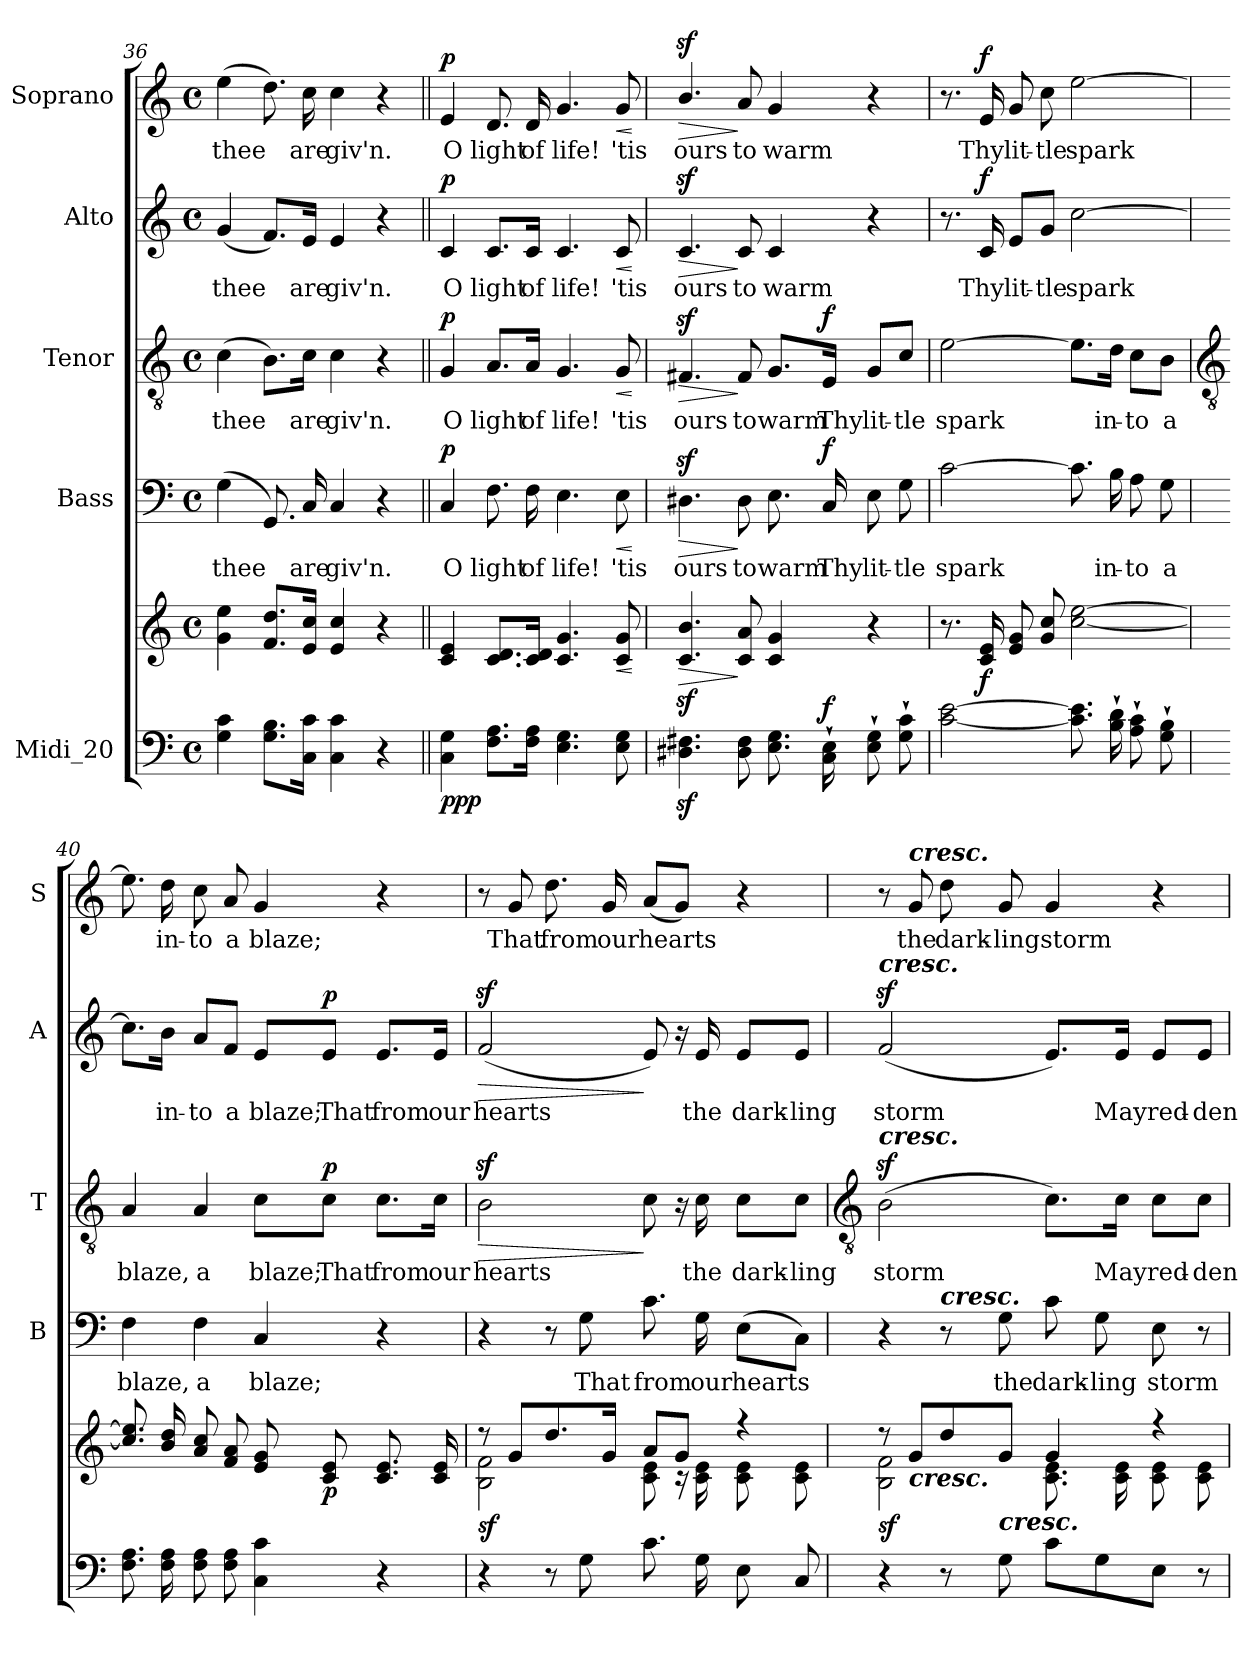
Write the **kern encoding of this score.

**kern	**kern	**dynam	**kern	**text	**dynam	**kern	**text	**dynam	**kern	**text	**dynam	**kern	**text	**dynam
*part5	*part5	*part5	*part4	*part4	*part4	*part3	*part3	*part3	*part2	*part2	*part2	*part1	*part1	*part1
*staff6	*staff5	*staff5/6	*staff4	*staff4	*staff4	*staff3	*staff3	*staff3	*staff2	*staff2	*staff2	*staff1	*staff1	*staff1
*I"Midi_20	*	*	*I"Bass	*	*	*I"Tenor	*	*	*I"Alto	*	*	*I"Soprano	*	*
*	*	*	*I'B	*	*	*I'T	*	*	*I'A	*	*	*I'S	*	*
!!LO:LB:g=z
*clefF4	*clefG2	*	*clefF4	*	*	*clefGv2	*	*	*clefG2	*	*	*clefG2	*	*
*k[]	*k[]	*	*k[]	*	*	*k[]	*	*	*k[]	*	*	*k[]	*	*
*C:	*C:	*	*C:	*	*	*C:	*	*	*C:	*	*	*C:	*	*
*M4/4	*M4/4	*	*M4/4	*	*	*M4/4	*	*	*M4/4	*	*	*M4/4	*	*
*met(c)	*met(c)	*	*met(c)	*	*	*met(c)	*	*	*met(c)	*	*	*met(c)	*	*
=36	=36	=36	=36	=36	=36	=36	=36	=36	=36	=36	=36	=36	=36	=36
!	!	!	!	!LO:LY:b	!	!	!LO:LY:b	!	!	!LO:LY:b	!	!	!LO:LY:b	!
4G 4c	4g 4ee	.	(4G	thee	.	(>4c	thee	.	(<4g	thee	.	(>4ee	thee	.
8.G 8.BL	8.f 8.ddL	.	8.GG)	.	.	8.B\L)	.	.	8.f/L)	.	.	8.dd)	.	.
!	!	!	!	!LO:LY:b	!	!	!LO:LY:b	!	!	!LO:LY:b	!	!	!LO:LY:b	!
16C 16cJ	16e 16ccJ	.	16C/	are	.	16c\Jk	are	.	16e/Jk	are	.	16cc	are	.
!	!	!	!	!LO:LY:b	!	!	!LO:LY:b	!	!	!LO:LY:b	!	!	!LO:LY:b	!
4C\ 4c\	4e 4cc	.	4C/	giv'n.	.	4c	giv'n.	.	4e	giv'n.	.	4cc	giv'n.	.
4r	4r	.	4r	.	.	4r	.	.	4r	.	.	4r	.	.
=37||	=37||	=37||	=37||	=37||	=37||	=37||	=37||	=37||	=37||	=37||	=37||	=37||	=37||	=37||
!	!	!LO:DY:b=2	!	!LO:LY:b	!	!	!LO:LY:b	!	!	!LO:LY:b	!	!	!LO:LY:b	!
!	!	!LO:DY:n=1:b	!	!	!LO:DY:b	!	!	!LO:DY:b	!	!	!LO:DY:b	!	!	!LO:DY:b
4C 4G	4c 4e	pp p	4C	O	p	4G	O	p	4c	O	p	4e	O	p
!	!	!	!	!LO:LY:b	!	!	!LO:LY:b	!	!	!LO:LY:b	!	!	!LO:LY:b	!
8.F\ 8.A\L	8.c 8.dL	.	8.F\	light	.	8.A/L	light	.	8.c/L	light	.	8.d	light	.
!	!	!	!	!LO:LY:b	!	!	!LO:LY:b	!	!	!LO:LY:b	!	!	!LO:LY:b	!
16F\ 16A\J	16c 16dJ	.	16F\	of	.	16A/Jk	of	.	16c/Jk	of	.	16d	of	.
!	!	!	!	!LO:LY:b	!	!	!LO:LY:b	!	!	!LO:LY:b	!	!	!LO:LY:b	!
4.E 4.G	4.c 4.g	.	4.E	life!	.	4.G	life!	.	4.c	life!	.	4.g	life!	.
!	!	!LO:HP:b	!	!LO:LY:b	!LO:HP:b	!	!LO:LY:b	!LO:HP:b	!	!LO:LY:b	!LO:HP:b	!	!LO:LY:b	!LO:HP:b
8E 8G	8c 8g	<	8E	'tis	<	8G	'tis	<	8c	'tis	<	8g	'tis	<
.	.	[	.	.	[	.	.	[	.	.	[	.	.	[
=38	=38	=38	=38	=38	=38	=38	=38	=38	=38	=38	=38	=38	=38	=38
!	!	!LO:HP:b	!	!LO:LY:b	!LO:HP:b	!	!LO:LY:b	!LO:HP:b	!	!LO:LY:b	!LO:HP:b	!	!LO:LY:b	!LO:HP:b
4.D#Xz< 4.F#Xz<	4.cz< 4.bz<	>	4.D#Xz<	ours	>	4.F#Xz<	ours	>	4.cz<	ours	>	4.bz</	ours	>
!	!	!	!	!LO:LY:b	!	!	!LO:LY:b	!	!	!LO:LY:b	!	!	!LO:LY:b	!
8D# 8F#	8c/ 8a/	]	8D#	to	]	8F#	to	]	8c	to	]	8a/	to	]
!	!	!	!	!LO:LY:b	!	!	!LO:LY:b	!	!	!LO:LY:b	!	!	!LO:LY:b	!
8.E 8.GL	4c 4g	.	8.E	warm	.	8.G/L	warm	.	4c	warm	.	4g	warm	.
!	!	!LO:DY:a=2	!	!LO:LY:b	!LO:DY:b	!	!LO:LY:b	!LO:DY:b	!	!	!	!	!	!
16C` 16E`L	.	f	16C	Thy	f	16E/Jk	Thy	f	.	.	.	.	.	.
!	!	!	!	!LO:LY:b	!	!	!LO:LY:b	!	!	!	!	!	!	!
8E` 8G`	4r	.	8E	lit-	.	8G/L	lit-	.	4r	.	.	4r	.	.
!	!	!	!	!LO:LY:b	!	!	!LO:LY:b	!	!	!	!	!	!	!
8G` 8c`J	.	.	8G	-tle	.	8c/J	-tle	.	.	.	.	.	.	.
=39	=39	=39	=39	=39	=39	=39	=39	=39	=39	=39	=39	=39	=39	=39
!	!	!	!	!LO:LY:b	!	!	!LO:LY:b	!	!	!	!	!	!	!
[2c [2e	8.r	.	[2c	spark	.	[2e	spark	.	8.r	.	.	8.r	.	.
!	!	!LO:DY:b	!	!	!	!	!	!	!	!LO:LY:b	!LO:DY:b	!	!LO:LY:b	!LO:DY:b
.	16c 16eLL	f	.	.	.	.	.	.	16c	Thy	f	16e	Thy	f
!	!	!	!	!	!	!	!	!	!	!LO:LY:b	!	!	!LO:LY:b	!
.	8e 8g	.	.	.	.	.	.	.	8e/L	lit-	.	8g	lit-	.
!	!	!	!	!	!	!	!	!	!	!LO:LY:b	!	!	!LO:LY:b	!
.	8g 8ccJ	.	.	.	.	.	.	.	8g/J	-tle	.	8cc	-tle	.
!	!	!	!	!	!	!	!	!	!	!LO:LY:b	!	!	!LO:LY:b	!
8.c] 8.e]L	[2cc [2ee	.	8.c]	.	.	8.e\L]	.	.	[2cc	spark	.	[2ee	spark	.
!	!	!	!	!LO:LY:b	!	!	!LO:LY:b	!	!	!	!	!	!	!
16B` 16d`L	.	.	16B	in-	.	16d\Jk	in-	.	.	.	.	.	.	.
!	!	!	!	!LO:LY:b	!	!	!LO:LY:b	!	!	!	!	!	!	!
8A` 8c`	.	.	8A	-to	.	8c\L	-to	.	.	.	.	.	.	.
!	!	!	!	!LO:LY:b	!	!	!LO:LY:b	!	!	!	!	!	!	!
8G` 8B`J	.	.	8G	a	.	8B\J	a	.	.	.	.	.	.	.
!!LO:LB:g=z
=40	=40	=40	=40	=40	=40	=40	=40	=40	=40	=40	=40	=40	=40	=40
*	*	*	*	*	*	*clefGv2	*	*	*	*	*	*	*	*
*	*^	*	*	*	*	*	*	*	*	*	*	*	*	*
!	!	!	!	!	!LO:LY:b	!	!	!LO:LY:b	!	!	!	!	!	!	!
8.F 8.AL	8.cc] 8.ee]L	1ryy	.	4F	blaze,	.	4A	blaze,	.	8.cc\L]	.	.	8.ee]	.	.
!	!	!	!	!	!	!	!	!	!	!	!LO:LY:b	!	!	!LO:LY:b	!
16F 16AL	16b 16ddL	.	.	.	.	.	.	.	.	16b\Jk	in-	.	16dd	in-	.
!	!	!	!	!	!LO:LY:b	!	!	!LO:LY:b	!	!	!LO:LY:b	!	!	!LO:LY:b	!
8F 8A	8a/ 8cc/	.	.	4F	a	.	4A	a	.	8a/L	-to	.	8cc\	-to	.
!	!	!	!	!	!	!	!	!	!	!	!LO:LY:b	!	!	!LO:LY:b	!
8F 8AJ	8f/ 8a/J	.	.	.	.	.	.	.	.	8f/J	a	.	8a/	a	.
!	!	!	!	!	!LO:LY:b	!	!	!LO:LY:b	!	!	!LO:LY:b	!	!	!LO:LY:b	!
4C 4c	8e 8gL	.	.	4C	blaze;	.	8c\L	blaze;	.	8e/L	blaze;	.	4g	blaze;	.
!	!	!	!LO:DY:b	!	!	!	!	!LO:LY:b	!LO:DY:b	!	!LO:LY:b	!LO:DY:b	!	!	!
.	8c 8e	.	p	.	.	.	8c\J	That	p	8e/J	That	p	.	.	.
!	!	!	!	!	!	!	!	!LO:LY:b	!	!	!LO:LY:b	!	!	!	!
4r	8.c 8.e	.	.	4r	.	.	8.c\L	from	.	8.e/L	from	.	4r	.	.
!	!	!	!	!	!	!	!	!LO:LY:b	!	!	!LO:LY:b	!	!	!	!
.	16c 16eJ	.	.	.	.	.	16c\Jk	our	.	16e/Jk	our	.	.	.	.
=41	=41	=41	=41	=41	=41	=41	=41	=41	=41	=41	=41	=41	=41	=41	=41
!	!	!	!LO:DY:b	!	!	!	!	!LO:LY:b	!LO:HP:b	!	!LO:LY:b	!LO:HP:b	!	!	!
4r	8r	2B\ 2f\	sf	4r	.	.	2Bz<	hearts	>	(<2fz<	hearts	>	8r	.	.
!	!	!	!	!	!	!	!	!	!	!	!	!	!	!LO:LY:b	!
.	8g/L	.	.	.	.	.	.	.	.	.	.	.	8g	That	.
!	!	!	!	!	!	!	!	!	!	!	!	!	!	!LO:LY:b	!
8r	8.dd/	.	.	8r	.	.	.	.	.	.	.	.	8.dd	from	.
!	!	!	!	!	!LO:LY:b	!	!	!	!	!	!	!	!	!	!
8G	.	.	.	8G	That	.	.	.	.	.	.	.	.	.	.
!	!	!	!	!	!	!	!	!	!	!	!	!	!	!LO:LY:b	!
.	16g/J	.	.	.	.	.	.	.	.	.	.	.	16g	our	.
!	!	!	!	!	!LO:LY:b	!	!	!	!	!	!	!	!	!LO:LY:b	!
8.cL	8a/L	8c\ 8e\	.	8.c	from	.	8c	.	]	8e)	.	]	(<8a/L	hearts	.
.	8g/J	16r	.	.	.	.	16r	.	.	16r	.	.	8gJ)	.	.
!	!	!	!	!	!LO:LY:b	!	!	!LO:LY:b	!	!	!LO:LY:b	!	!	!	!
16GL	.	16c\ 16e\LL	.	16G	our	.	16c	the	.	16e	the	.	.	.	.
!	!	!	!	!	!LO:LY:b	!	!	!LO:LY:b	!	!	!LO:LY:b	!	!	!	!
8E	4r	8c\ 8e\	.	(>8EL	hearts	.	8c\L	dark-	.	8e/L	dark-	.	4r	.	.
!	!	!	!	!	!	!	!	!LO:LY:b	!	!	!LO:LY:b	!	!	!	!
8CJ	.	8c\ 8e\J	.	8CJ)	.	.	8c\J	-ling	.	8e/J	-ling	.	.	.	.
!!LO:LB:g=z
=42	=42	=42	=42	=42	=42	=42	=42	=42	=42	=42	=42	=42	=42	=42	=42
*	*	*	*	*	*	*	*clefGv2	*	*	*	*	*	*	*	*
!	!	!	!	!	!	!	!	!	!	!LO:TX:a:Bi:t=cresc.	!	!	!	!	!
!	!	!	!	!	!	!	!LO:TX:a:Bi:t=cresc.	!	!	!	!	!	!	!	!
!	!	!	!LO:DY:b	!	!	!	!	!LO:LY:b	!	!	!LO:LY:b	!	!	!	!
4r	8r	2B\ 2f\	sf	4r	.	.	(>2Bz<	storm	.	(<2fz<	storm	.	8r	.	.
!	!	!	!	!	!	!	!	!	!	!	!	!	!LO:TX:a:Bi:t=cresc.	!	!
!	!LO:TX:b:Bi:t=cresc.	!	!	!	!	!	!	!	!	!	!	!	!	!	!
!	!	!	!	!	!	!	!	!	!	!	!	!	!	!LO:LY:b	!
.	8g/L	.	.	.	.	.	.	.	.	.	.	.	8g	the	.
!	!	!	!	!LO:TX:a:Bi:t=cresc.	!	!	!	!	!	!	!	!	!	!	!
!	!	!	!	!	!	!	!	!	!	!	!	!	!	!LO:LY:b	!
8r	8dd/	.	.	8r	.	.	.	.	.	.	.	.	8dd	dark-	.
!LO:TX:a:Bi:t=cresc.	!	!	!	!	!	!	!	!	!	!	!	!	!	!	!
!	!	!	!	!	!LO:LY:b	!	!	!	!	!	!	!	!	!LO:LY:b	!
8G	8g/J	.	.	8G	the	.	.	.	.	.	.	.	8g	-ling	.
!	!	!	!	!	!LO:LY:b	!	!	!	!	!	!	!	!	!LO:LY:b	!
8cL	4g/	8.c\ 8.e\L	.	8c	dark-	.	8.c\L)	.	.	8.e/L)	.	.	4g	storm	.
!	!	!	!	!	!LO:LY:b	!	!	!	!	!	!	!	!	!	!
8G	.	.	.	8G	-ling	.	.	.	.	.	.	.	.	.	.
!	!	!	!	!	!	!	!	!LO:LY:b	!	!	!LO:LY:b	!	!	!	!
.	.	16c\ 16e\L	.	.	.	.	16c\Jk	May	.	16e/Jk	May	.	.	.	.
!	!	!	!	!	!LO:LY:b	!	!	!LO:LY:b	!	!	!LO:LY:b	!	!	!	!
8EJ	4r	8c\ 8e\	.	8E	storm	.	8c\L	red-	.	8e/L	red-	.	4r	.	.
!	!	!	!	!	!	!	!	!LO:LY:b	!	!	!LO:LY:b	!	!	!	!
8r	.	8c\ 8e\J	.	8r	.	.	8c\J	-den	.	8e/J	-den	.	.	.	.
*	*v	*v	*	*	*	*	*	*	*	*	*	*	*	*	*
=	=	=	=	=	=	=	=	=	=	=	=	=	=	=
*-	*-	*-	*-	*-	*-	*-	*-	*-	*-	*-	*-	*-	*-	*-
